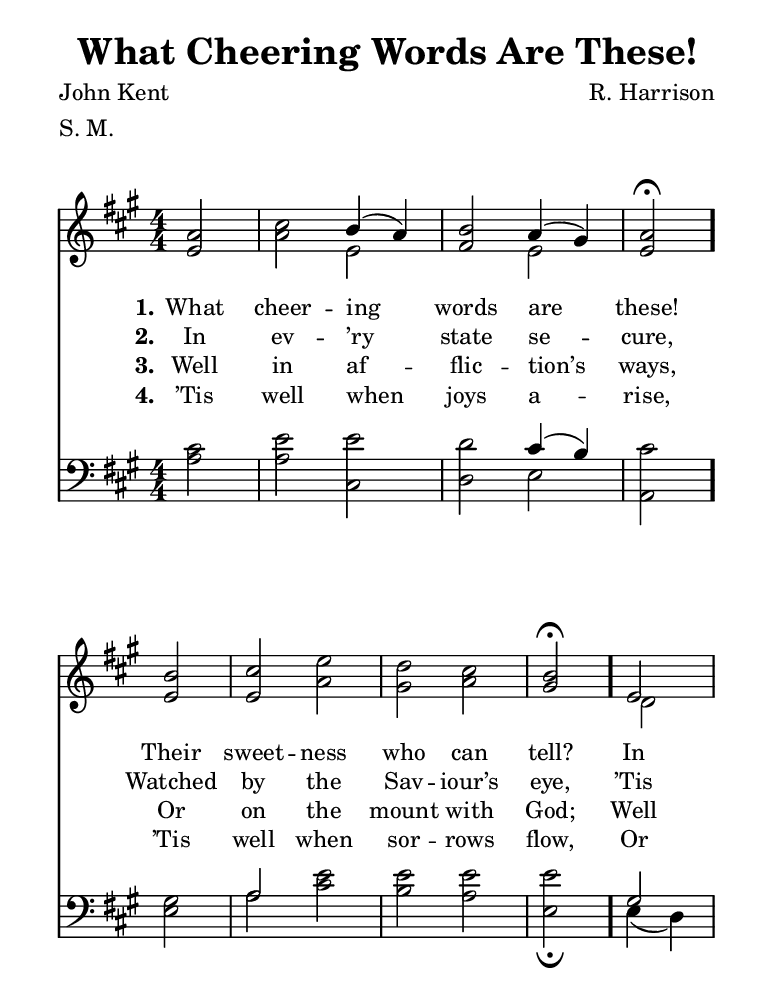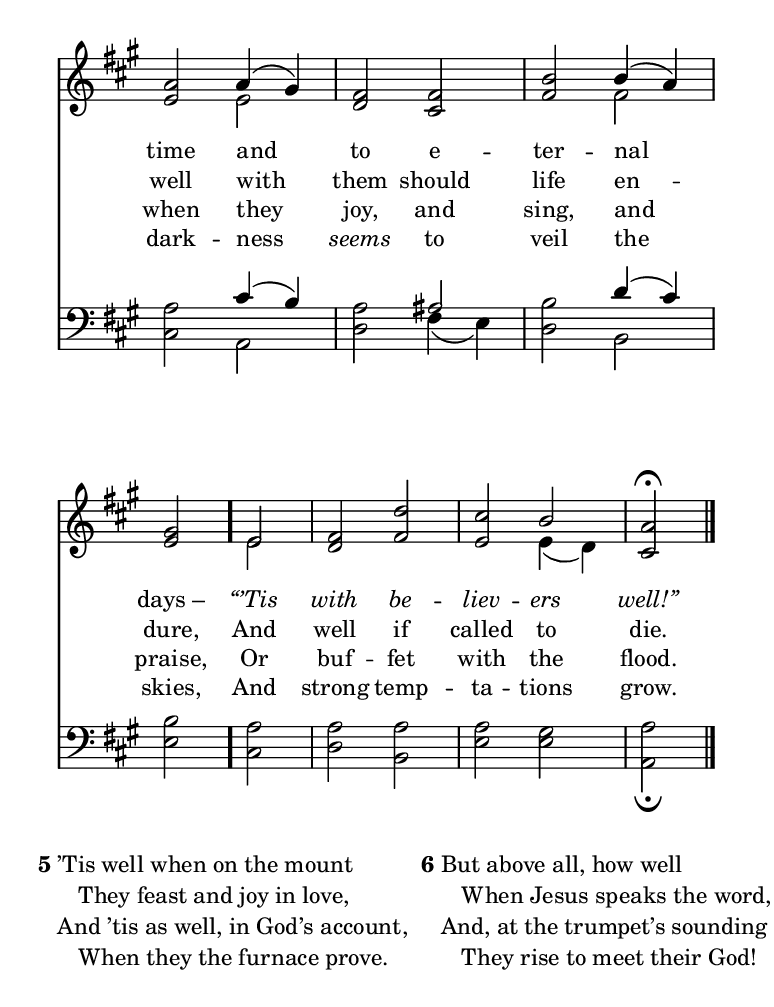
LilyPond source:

\include "common/global.ily"
\paper {
  \include "common/paper.ily"
  ragged-bottom = ##t
  system-system-spacing.padding = 8
}

\header{
  hymnnumber = "283"
  title = "What Cheering Words Are These!"
  tunename = "Cambridge"
  meter = "S. M."
  poet = "John Kent"
  composer = "R. Harrison"
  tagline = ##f
}

ta = { \tempo 2=80 }
tb = { \tempo 2=40 }

global = {
  \include "common/overrides.ily"
  \override Staff.TimeSignature.style = #'numbered
  \time 4/4
  \override Score.MetronomeMark.transparent = ##t % hide all fermata changes too
  \ta
  \key a \major
  \partial 2
  \autoBeamOff
}

notesSoprano = {
\global
\relative c'' {

  a2 | cis b4( a) | b2 a4( gis) | \tb a2\fermata \ta
  b2 | cis e | d cis | \tb b\fermata \ta \eogbreak
  e,2 | a a4( gis) | fis2 fis | b b4( a) | gis2
  e2 | fis d' cis b | \tb a\fermata \ta % TODO review this fermata, not in original

  \bar "|."

}
}

notesAlto = {
\global
\relative e' {

  e2 | a e | fis e | e
  e2 | e a | gis a | gis
  d2 | e e | d cis | fis fis | e
  e2 | d fis | e e4( d) | cis2

}
}

notesTenor = {
\global
\relative a {

  cis2 | e e | d cis4( b) | cis2
  gis2 | a e' | e e | e
  gis,2 | a cis4( b) | a2 ais | b d4( cis) | b2
  a2 | a a | a gis | a

}
}

notesBass = {
\global
\relative f {

  a | a cis, | d e | a,
  e'2 | a cis | b a | e_\fermata
  e4( d) | cis2 a | d fis4( e) | d2 b | e
  cis2 | d b | e e | a,_\fermata

}
}

wordsA = \lyricmode {
\set stanza = "1."

What cheer -- ing words are these! \bar "."
Their sweet -- ness who can tell? \bar "."
In time and to e -- ter -- nal days_– \bar "."
\italicsOn “’Tis with be -- liev -- ers well!” \italicsOff \bar "."

}

wordsB = \lyricmode {
\set stanza = "2."

In ev -- ’ry state se -- cure,
Watched by the Sav -- iour’s eye,
’Tis well with them should life en -- dure,
And well if called to die.

}

wordsC = \lyricmode {
\set stanza = "3."

Well in af -- flic -- tion’s ways,
Or on the mount with God;
Well when they joy, and sing, and praise,
Or buf -- fet with the flood.

}

wordsD = \lyricmode {
\set stanza = "4."

’Tis well when joys a -- rise,
’Tis well when sor -- rows flow,
Or dark -- ness \italicsOn seems \italicsOff to veil the skies,
And strong temp -- ta -- tions grow.

}

wordsE = \markuplist {

\line { ’Tis well when on the mount }
\line { { \hspace #2 } They feast and joy in love, }
\line { And ’tis as well, in God’s account, }
\line { { \hspace #2 } When they the furnace prove. }

}

wordsF = \markuplist {

\line { But above all, how well }
\line { { \hspace #2 } When Jesus speaks the word, }
\line { And, at the trumpet’s sounding swell, }
\line { { \hspace #2 } They rise to meet their God! }

}

\score {
  \context ChoirStaff <<
    \context Staff = upper <<
      \set Staff.autoBeaming = ##f
      \set ChoirStaff.systemStartDelimiter = #'SystemStartBar
      \set ChoirStaff.printPartCombineTexts = ##f
      \partcombine #'(2 . 11) \notesSoprano \notesAlto
      \context NullVoice = sopranos { \voiceOne << \notesSoprano >> }
      \context Lyrics = one   \lyricsto sopranos \wordsA
      \context Lyrics = two   \lyricsto sopranos \wordsB
      \context Lyrics = three \lyricsto sopranos \wordsC
      \context Lyrics = four  \lyricsto sopranos \wordsD
    >>
    \context Staff = men <<
      \set Staff.autoBeaming = ##f
      \clef bass
      \set ChoirStaff.printPartCombineTexts = ##f
      \partcombine #'(2 . 11) \notesTenor \notesBass
    >>
  >>
  \layout {
    \include "common/layout.ily"
  }
  \midi{
    \include "common/midi.ily"
  }
}

\noPageBreak

\markup { \fill-line {
  \hspace #0.1
  \line{ \bold 5 \column { \wordsE } }
  \hspace #0.1
  \line{ \bold 6 \column { \wordsF } }
  \hspace #0.1
} }

\version "2.19.49"  % necessary for upgrading to future LilyPond versions.

% vi:set et ts=2 sw=2 ai nocindent syntax=lilypond:
